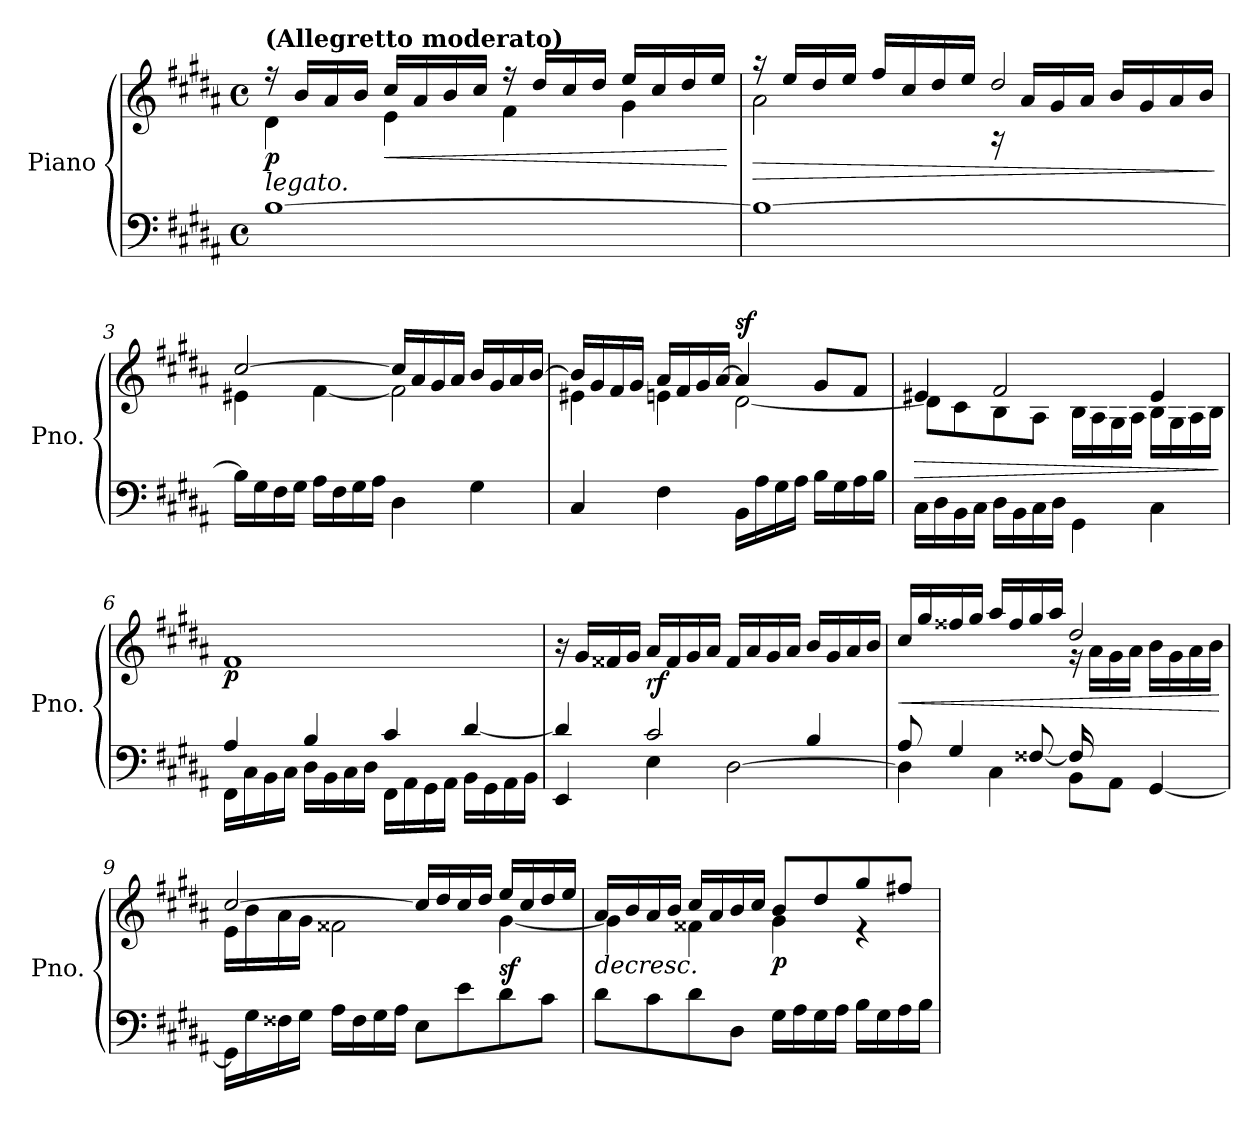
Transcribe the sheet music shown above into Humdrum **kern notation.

**kern	**kern	**dynam
*part1	*part1	*part1
*staff2	*staff1	*staff1/2
*I"Piano	*	*
*I'Pno.	*	*
*clefF4	*clefG2	*
*k[f#c#g#d#a#]	*k[f#c#g#d#a#]	*
*M4/4	*M4/4	*
*met(c)	*met(c)	*
*MM80	*MM80	*
=1	=1	=1
*	*^	*
!	!LO:TX:a:B:t=(Allegretto moderato)	!	!
!	!LO:TX:b:i:t=legato.	!	!
!	!	!	!LO:DY:b
[1B	16r	4d#\	p
.	16b/LL	.	.
.	16a#/	.	.
.	16b/JJ	.	.
!	!	!	!LO:HP:b
.	16cc#/LL	4e\	<
.	16a#/	.	.
.	16b/	.	.
.	16cc#/JJ	.	.
.	16r	4f#\	.
.	16dd#/LL	.	.
.	16cc#/	.	.
.	16dd#/JJ	.	.
.	16ee/LL	4g#\	.
.	16cc#/	.	.
.	16dd#/	.	.
.	16ee/JJ	.	.
*	*v	*v	*
.	.	[
=2	=2	=2
!	!	!LO:HP:b
*	*^	*
1B_	16r	2a#\	>
.	16ee/LL	.	.
.	16dd#/	.	.
.	16ee/JJ	.	.
.	16ff#/LL	.	.
.	16cc#/	.	.
.	16dd#/	.	.
.	16ee/JJ	.	.
.	16rA	2dd#/	.
.	16a#/LL	.	.
.	16g#/	.	.
.	16a#/JJ	.	.
.	16b/LL	.	.
.	16g#/	.	.
.	16a#/	.	.
.	16b/JJ	.	.
*	*v	*v	*
.	.	]
!!LO:LB:g=z
=3	=3	=3
*	*^	*
16B\LL]	[2cc#/	4e#X\	.
16G#\	.	.	.
16F#\	.	.	.
16G#\JJ	.	.	.
16A#\LL	.	[4f#\	.
16F#\	.	.	.
16G#\	.	.	.
16A#\JJ	.	.	.
4D#\	16cc#/LL]	2f#\]	.
.	16a#/	.	.
.	16g#/	.	.
.	16a#/JJ	.	.
4G#\	16b/LL	.	.
.	16g#/	.	.
.	16a#/	.	.
.	[16b/JJ	.	.
=4	=4	=4	=4
4C#/	16b/LL]	4e#X\	.
.	16g#/	.	.
.	16f#/	.	.
.	16g#/JJ	.	.
4F#\	16a#/LL	4en\	.
.	16f#/	.	.
.	16g#/	.	.
.	[16a#/JJ	.	.
!	!	!	!LO:DY:a
16BB\LL	4a#/]	[2d#\	sf
16A#\	.	.	.
16G#\	.	.	.
16A#\JJ	.	.	.
16B\LL	8g#/L	.	.
16G#\	.	.	.
16A#\	8f#/J	.	.
16B\JJ	.	.	.
!!LO:LB:g=z	!!
=5	=5	=5	=5
!	!	!	!LO:HP:b
16C#\LL	4e#X/	8d#\L]	>
16D#\	.	.	.
16BB\	.	8c#\	.
16C#\JJ	.	.	.
16D#\LL	2f#/	8B\	.
16BB\	.	.	.
16C#\	.	8A#\J	.
16D#\JJ	.	.	.
4GG#\	.	16B\LL	.
.	.	16A#\	.
.	.	16G#\	.
.	.	16A#\JJ	.
4C#\	4e#/	16B\LL	.
.	.	16G#\	.
.	.	16A#\	.
.	.	16B\JJ	.
*	*v	*v	*
.	.	]
=6	=6	=6
*^	*	*
!	!	!	!LO:DY:b
16FF#\LL	4A#/	1f#	p
16C#\	.	.	.
16BB\	.	.	.
16C#\JJ	.	.	.
16D#\LL	4B/	.	.
16BB\	.	.	.
16C#\	.	.	.
16D#\JJ	.	.	.
16FF#\LL	4c#/	.	.
16AA#\	.	.	.
16GG#\	.	.	.
16AA#\JJ	.	.	.
16BB\LL	[4d#/	.	.
16GG#\	.	.	.
16AA#\	.	.	.
16BB\JJ	.	.	.
!!LO:LB:g=z
=7	=7	=7	=7
4EE/	4d#/]	16r	.
.	.	16g#/LL	.
.	.	16f##X/	.
.	.	16g#/JJ	.
!	!	!	!LO:DY:b
4E\	2c#/	16a#/LL	rf
.	.	16f##/	.
.	.	16g#/	.
.	.	16a#/JJ	.
[2D#\	.	16f##/LL	.
.	.	16a#/	.
.	.	16g#/	.
.	.	16a#/JJ	.
.	4B/	16b/LL	.
.	.	16g#/	.
.	.	16a#/	.
.	.	16b/JJ	.
=8	=8	=8	=8
!	!	!	!LO:HP:b
*	*	*^	*
4D#\]	8A#/	16cc#/LL	2ryy	<
.	.	16gg#/	.	.
.	4G#/	16ff##X/	.	.
.	.	16gg#/JJ	.	.
4C#\	.	16aa#/LL	.	.
.	.	16ff##/	.	.
.	[8F##X/	16gg#/	.	.
.	.	16aa#/JJ	.	.
8BB\L	16F##/]	2dd#/	16r	.
.	4..ryy	.	16a#\LL	.
8AA#\J	.	.	16g#\	.
.	.	.	16a#\JJ	.
[4GG#/	.	.	16b\LL	.
.	.	.	16g#\	.
.	.	.	16a#\	.
.	.	.	16b\JJ	.
*v	*v	*	*	*
*	*v	*v	*
.	.	[
!!LO:LB:g=z
=9	=9	=9
*	*^	*
16GG#\LL]	[2cc#/	16e\LL	.
16G#\	.	16b\	.
16F##X\	.	16a#\	.
16G#\JJ	.	16g#\JJ	.
16A#\LL	.	2f##X\	.
16F##\	.	.	.
16G#\	.	.	.
16A#\JJ	.	.	.
8E\L	16cc#/LL]	.	.
.	16dd#/	.	.
8e\	16cc#/	.	.
.	16dd#/JJ	.	.
!	!	!	!LO:DY:b
8d#\	16ee/LL	[4g#\	sf
.	16cc#/	.	.
8c#\J	16dd#/	.	.
.	16ee/JJ	.	.
=10	=10	=10	=10
!	!	!	!LO:HP:b
8d#\L	16a#/LL	4g#\]	>
.	16b/	.	.
8c#\	16a#/	.	.
.	16b/JJ	.	.
8d#\	16cc#/LL	4f##X\	.
.	16a#/	.	.
8D#\J	16b/	.	.
.	16cc#/JJ	.	.
!	!	!	!LO:DY:b
16G#\LL	8b/L	4g#\	p
16A#\	.	.	.
16G#\	8dd#/	.	.
16A#\JJ	.	.	.
16B\LL	8gg#/	4r	.
16G#\	.	.	.
16A#\	8ff#X/J	.	.
16B\JJ	.	.	.
*	*v	*v	*
.	.	]
=	=	=
*-	*-	*-
